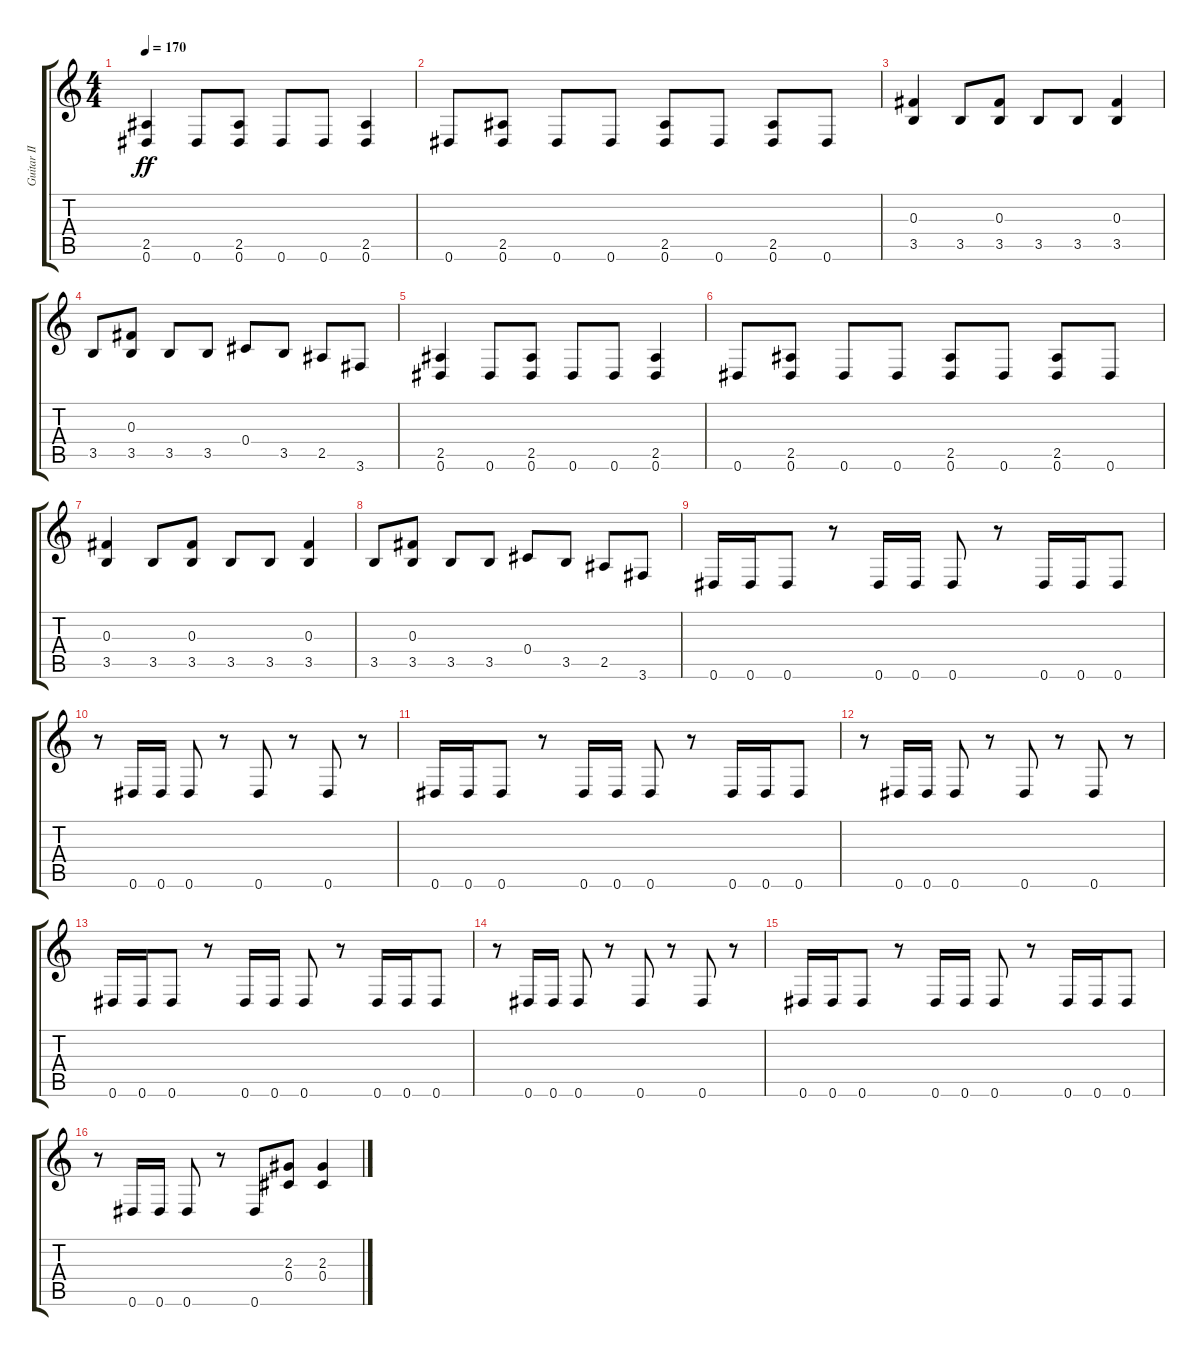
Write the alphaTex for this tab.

\track ("Guitar II" "Guitar II") {instrument distortionguitar}
\staff {score tabs}
\tuning (Eb4 Bb3 Gb3 Db3 Ab2 Eb2) {hide}
\ts (4 4)
\tempo 170
\clef g2
\ks c
(2.5 0.6).4{dy ff} 0.6.8 (2.5 0.6).8 0.6.8 0.6.8 (2.5 0.6).4 |
0.6.8 (2.5 0.6).8 0.6.8 0.6.8 (2.5 0.6).8 0.6.8 (2.5 0.6).8 0.6.8 |
(0.3 3.5).4 3.5.8 (0.3 3.5).8 3.5.8 3.5.8 (0.3 3.5).4 |
3.5.8 (0.3 3.5).8 3.5.8 3.5.8 0.4.8 3.5.8 2.5.8 3.6.8 |
(2.5 0.6).4 0.6.8 (2.5 0.6).8 0.6.8 0.6.8 (2.5 0.6).4 |
0.6.8 (2.5 0.6).8 0.6.8 0.6.8 (2.5 0.6).8 0.6.8 (2.5 0.6).8 0.6.8 |
(0.3 3.5).4 3.5.8 (0.3 3.5).8 3.5.8 3.5.8 (0.3 3.5).4 |
3.5.8 (0.3 3.5).8 3.5.8 3.5.8 0.4.8 3.5.8 2.5.8 3.6.8 |
0.6.16 0.6.16 0.6.8 r.8 0.6.16 0.6.16 0.6.8 r.8 0.6.16 0.6.16 0.6.8 |
r.8 0.6.16 0.6.16 0.6.8 r.8 0.6.8 r.8 0.6.8 r.8 |
0.6.16 0.6.16 0.6.8 r.8 0.6.16 0.6.16 0.6.8 r.8 0.6.16 0.6.16 0.6.8 |
r.8 0.6.16 0.6.16 0.6.8 r.8 0.6.8 r.8 0.6.8 r.8 |
0.6.16 0.6.16 0.6.8 r.8 0.6.16 0.6.16 0.6.8 r.8 0.6.16 0.6.16 0.6.8 |
r.8 0.6.16 0.6.16 0.6.8 r.8 0.6.8 r.8 0.6.8 r.8 |
0.6.16 0.6.16 0.6.8 r.8 0.6.16 0.6.16 0.6.8 r.8 0.6.16 0.6.16 0.6.8 |
r.8 0.6.16 0.6.16 0.6.8 r.8 0.6.8 (2.3 0.4).8 (2.3 0.4).4
